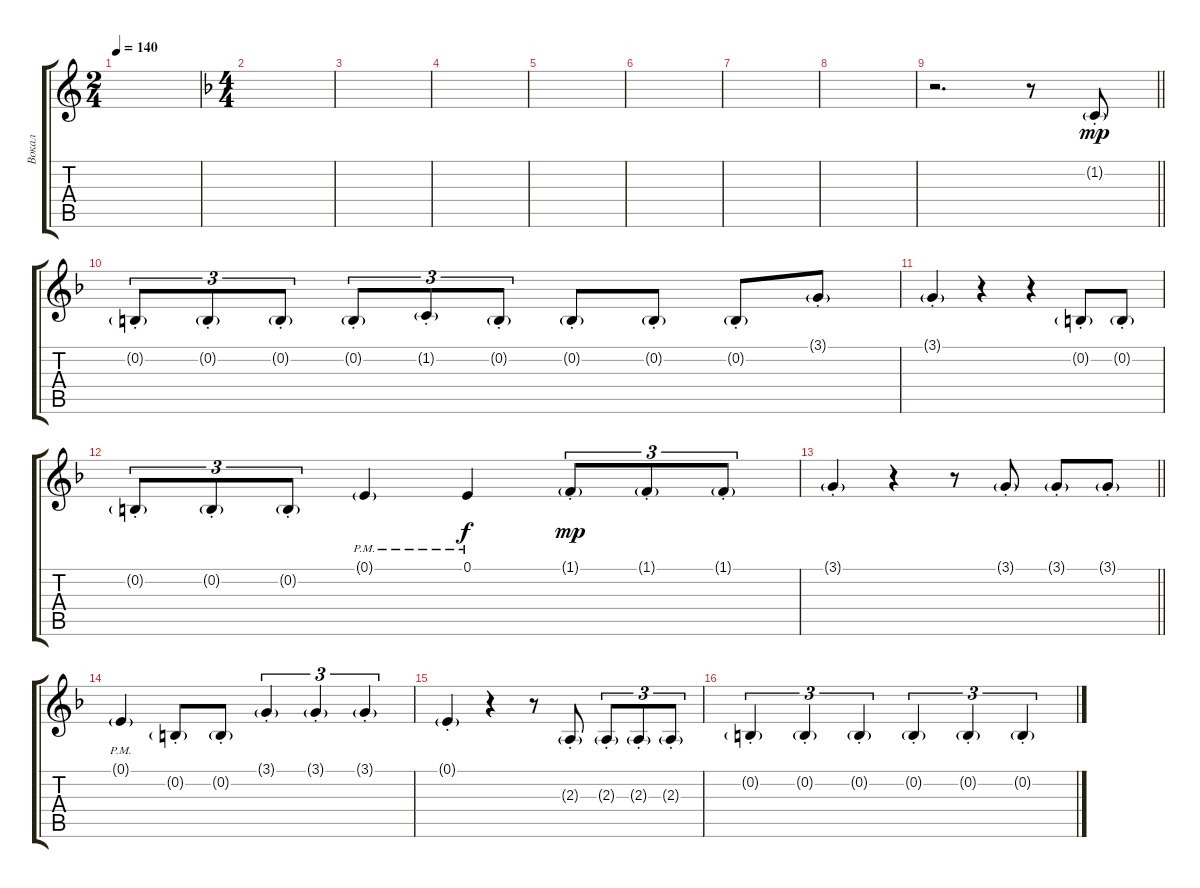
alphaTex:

\track ("Вокал" "Вокал") {instrument violin bank 8}
\staff {score tabs}
\tuning (E4 B3 G3 D3 A2 E2) {hide}
\ts (2 4)
\tempo 140
\clef g2
\ks c
|
\ts (4 4)
\ks dminor
|
|
|
|
|
|
|
\barLineRight lightlight
r.2{d} r.8{volume 6} 1.2{g st}.8{dy mp} |
0.2{g st}.8{tu (3 2)} 0.2{g st}.8{tu (3 2)} 0.2{g st}.8{tu (3 2)} 0.2{g st}.8{tu (3 2)} 1.2{g st}.8{tu (3 2)} 0.2{g st}.8{tu (3 2)} 0.2{g st}.8 0.2{g st}.8 0.2{g st}.8 3.1{g st}.8 |
3.1{g st}.4 r.4 r.4 0.2{g st}.8 0.2{g st}.8 |
0.2{g st}.8{tu (3 2)} 0.2{g st}.8{tu (3 2)} 0.2{g st}.8{tu (3 2)} 0.1{g pm}.4 0.1{pm}.4{dy f} 1.1{g st}.8{tu (3 2) dy mp} 1.1{g st}.8{tu (3 2)} 1.1{g st}.8{tu (3 2)} |
\barLineRight lightlight
3.1{g st}.4 r.4 r.8 3.1{g st}.8 3.1{g st}.8 3.1{g st}.8 |
0.1{g pm}.4 0.2{g st}.8 0.2{g st}.8 3.1{g st}.4{tu (3 2)} 3.1{g st}.4{tu (3 2)} 3.1{g st}.4{tu (3 2)} |
0.1{g st}.4 r.4 r.8 2.3{g st}.8 2.3{g st}.8{tu (3 2)} 2.3{g st}.8{tu (3 2)} 2.3{g st}.8{tu (3 2)} |
0.2{g st}.4{tu (3 2)} 0.2{g st}.4{tu (3 2)} 0.2{g st}.4{tu (3 2)} 0.2{g st}.4{tu (3 2)} 0.2{g st}.4{tu (3 2)} 0.2{g st}.4{tu (3 2)}
